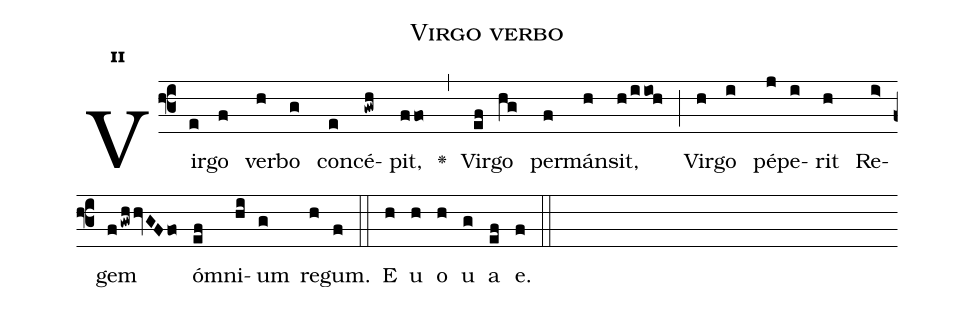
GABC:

name:Virgo verbo;
office-part:Antiphona;
mode:2;
%%
initial-style: 1;
name: Virgo verbo
book: Antiphonae & Responsoria/Tomus I, p. 112;
occasion: Dominica II post Nativitatem;
office-part: Vesperae I Ant 1;
user-notes: ;
commentary: ;
annotation: 2d;
centering-scheme: english;
fontsize: 12;
font: OFLSortsMillGoudy;
height: 11;
width: 4.5;
%%
(f3)Vir(e)go(f) ver(h)bo(g) con(e)cé(gwh)pit,(ffo) <v>\greheightstar</v>(,) Vir(ef)go(hg) per(f)mán(h)sit,(h/iioh) (;) Vir(h)go(i) pé(j)pe(i)rit(h) Re(i>)gem(fgwhhvGFfo) óm(ef)ni(hi)um(g) re(h)gum.(f) (::)
E(h) u(h) o(h) u(g) a(ef) e.(f) (::)
